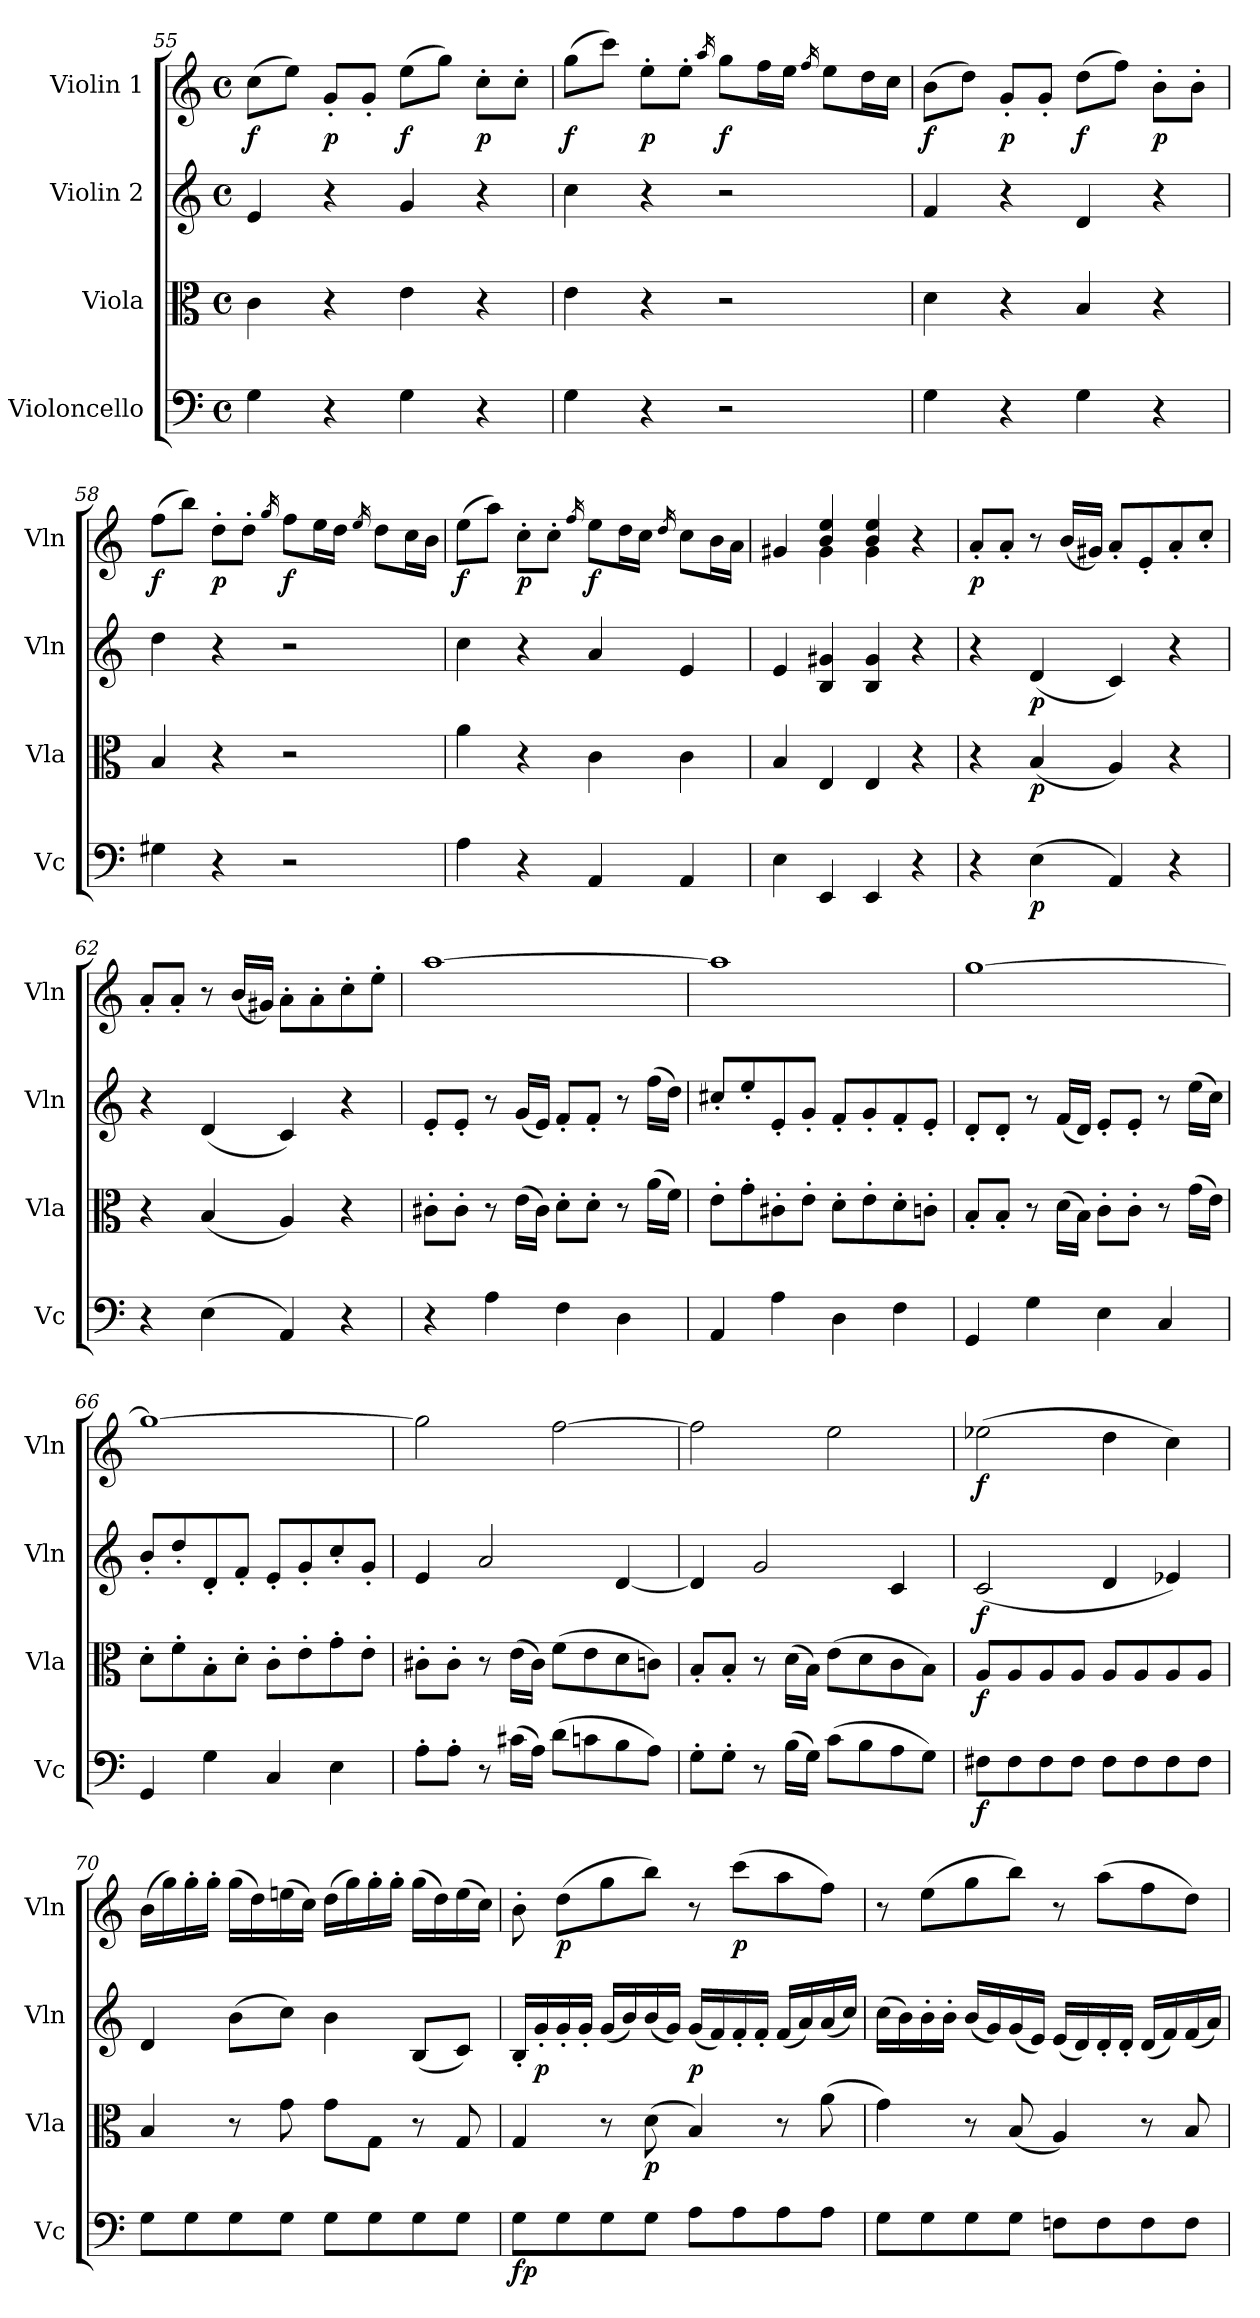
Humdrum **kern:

**kern	**dynam	**kern	**dynam	**kern	**dynam	**kern	**dynam
*part4	*part4	*part3	*part3	*part2	*part2	*part1	*part1
*staff4	*staff4	*staff3	*staff3	*staff2	*staff2	*staff1	*staff1
*I"Violoncello	*	*I"Viola	*	*I"Violin 2	*	*I"Violin 1	*
*I'Vc	*	*I'Vla	*	*I'Vln	*	*I'Vln	*
*clefF4	*	*clefC3	*	*clefG2	*	*clefG2	*
*k[]	*	*k[]	*	*k[]	*	*k[]	*
*M4/4	*	*M4/4	*	*M4/4	*	*M4/4	*
*met(c)	*	*met(c)	*	*met(c)	*	*met(c)	*
=55	=55	=55	=55	=55	=55	=55	=55
!	!	!	!	!	!	!	!LO:DY:b
4G\	.	4c\	.	4e/	.	(>8cc\L	f
.	.	.	.	.	.	8ee\J)	.
!	!	!	!	!	!	!	!LO:DY:b
4r	.	4r	.	4r	.	8g'/L	p
.	.	.	.	.	.	8g'/J	.
!	!	!	!	!	!	!	!LO:DY:b
4G\	.	4e\	.	4g/	.	(>8ee\L	f
.	.	.	.	.	.	8gg\J)	.
!	!	!	!	!	!	!	!LO:DY:b
4r	.	4r	.	4r	.	8cc'\L	p
.	.	.	.	.	.	8cc'\J	.
=56	=56	=56	=56	=56	=56	=56	=56
!	!	!	!	!	!	!	!LO:DY:b
4G\	.	4e\	.	4cc\	.	(>8gg\L	f
.	.	.	.	.	.	8ccc\J)	.
!	!	!	!	!	!	!	!LO:DY:b
4r	.	4r	.	4r	.	8ee'\L	p
.	.	.	.	.	.	8ee'\J	.
.	.	.	.	.	.	16qaa/	.
!	!	!	!	!	!	!	!LO:DY:b
2r	.	2r	.	2r	.	8gg\L	f
.	.	.	.	.	.	16ff\L	.
.	.	.	.	.	.	16ee\JJ	.
.	.	.	.	.	.	16qff/	.
.	.	.	.	.	.	8ee\L	.
.	.	.	.	.	.	16dd\L	.
.	.	.	.	.	.	16cc\JJ	.
=57	=57	=57	=57	=57	=57	=57	=57
!	!	!	!	!	!	!	!LO:DY:b
4G\	.	4d\	.	4f/	.	(>8b\L	f
.	.	.	.	.	.	8dd\J)	.
!	!	!	!	!	!	!	!LO:DY:b
4r	.	4r	.	4r	.	8g'/L	p
.	.	.	.	.	.	8g'/J	.
!	!	!	!	!	!	!	!LO:DY:b
4G\	.	4B/	.	4d/	.	(>8dd\L	f
.	.	.	.	.	.	8ff\J)	.
!	!	!	!	!	!	!	!LO:DY:b
4r	.	4r	.	4r	.	8b'\L	p
.	.	.	.	.	.	8b'\J	.
=58	=58	=58	=58	=58	=58	=58	=58
!	!	!	!	!	!	!	!LO:DY:b
4G#X\	.	4B/	.	4dd\	.	(>8ff\L	f
.	.	.	.	.	.	8bb\J)	.
!	!	!	!	!	!	!	!LO:DY:b
4r	.	4r	.	4r	.	8dd'\L	p
.	.	.	.	.	.	8dd'\J	.
.	.	.	.	.	.	16qgg/	.
!	!	!	!	!	!	!	!LO:DY:b
2r	.	2r	.	2r	.	8ff\L	f
.	.	.	.	.	.	16ee\L	.
.	.	.	.	.	.	16dd\JJ	.
.	.	.	.	.	.	16qee/	.
.	.	.	.	.	.	8dd\L	.
.	.	.	.	.	.	16cc\L	.
.	.	.	.	.	.	16b\JJ	.
!!LO:LB:g=z
=59	=59	=59	=59	=59	=59	=59	=59
!	!	!	!	!	!	!	!LO:DY:b
4A\	.	4a\	.	4cc\	.	(>8ee\L	f
.	.	.	.	.	.	8aa\J)	.
!	!	!	!	!	!	!	!LO:DY:b
4r	.	4r	.	4r	.	8cc'\L	p
.	.	.	.	.	.	8cc'\J	.
.	.	.	.	.	.	16qff/	.
!	!	!	!	!	!	!	!LO:DY:b
4AA/	.	4c\	.	4a/	.	8ee\L	f
.	.	.	.	.	.	16dd\L	.
.	.	.	.	.	.	16cc\JJ	.
.	.	.	.	.	.	16qdd/	.
4AA/	.	4c\	.	4e/	.	8cc\L	.
.	.	.	.	.	.	16b\L	.
.	.	.	.	.	.	16a\JJ	.
=60	=60	=60	=60	=60	=60	=60	=60
*	*	*	*	*	*	*^	*
4E\	.	4B/	.	4e/	.	4g#X/	4ryy	.
4EE/	.	4E/	.	4B/ 4g#X/	.	4b/ 4ee/	4g#\	.
4EE/	.	4E/	.	4B/ 4g#/	.	4b/ 4ee/	4g#\	.
4r	.	4r	.	4r	.	4r	4ryy	.
=61	=61	=61	=61	=61	=61	=61	=61	=61
!	!	!	!	!	!	!	!	!LO:DY:b
*	*	*	*	*	*	*v	*v	*
4r	.	4r	.	4r	.	8a'/L	p
.	.	.	.	.	.	8a'/J	.
!	!LO:DY:b	!	!LO:DY:b	!	!LO:DY:b	!	!
(>4E\	p	(<4B/	p	(<4d/	p	8r	.
.	.	.	.	.	.	(<16b/LL	.
.	.	.	.	.	.	16g#X/JJ)	.
4AA/)	.	4A/)	.	4c/)	.	8a'/L	.
.	.	.	.	.	.	8e'/	.
4r	.	4r	.	4r	.	8a'/	.
.	.	.	.	.	.	8cc'/J	.
=62	=62	=62	=62	=62	=62	=62	=62
4r	.	4r	.	4r	.	8a'/L	.
.	.	.	.	.	.	8a'/J	.
(>4E\	.	(<4B/	.	(<4d/	.	8r	.
.	.	.	.	.	.	(<16b/LL	.
.	.	.	.	.	.	16g#X/JJ)	.
4AA/)	.	4A/)	.	4c/)	.	8a'\L	.
.	.	.	.	.	.	8a'\	.
4r	.	4r	.	4r	.	8cc'\	.
.	.	.	.	.	.	8ee'\J	.
=63	=63	=63	=63	=63	=63	=63	=63
4r	.	8c#X'\L	.	8e'/L	.	[1aa	.
.	.	8c#'\J	.	8e'/J	.	.	.
4A\	.	8r	.	8r	.	.	.
.	.	(>16e\LL	.	(<16g/LL	.	.	.
.	.	16c#\JJ)	.	16e/JJ)	.	.	.
4F\	.	8d'\L	.	8f'/L	.	.	.
.	.	8d'\J	.	8f'/J	.	.	.
4D\	.	8r	.	8r	.	.	.
.	.	(>16a\LL	.	(>16ff\LL	.	.	.
.	.	16f\JJ)	.	16dd\JJ)	.	.	.
=64	=64	=64	=64	=64	=64	=64	=64
4AA/	.	8e'\L	.	8cc#X'/L	.	1aa]	.
.	.	8g'\	.	8ee'/	.	.	.
4A\	.	8c#X'\	.	8e'/	.	.	.
.	.	8e'\J	.	8g'/J	.	.	.
4D\	.	8d'\L	.	8f'/L	.	.	.
.	.	8e'\	.	8g'/	.	.	.
4F\	.	8d'\	.	8f'/	.	.	.
.	.	8cn'\J	.	8e'/J	.	.	.
=65	=65	=65	=65	=65	=65	=65	=65
4GG/	.	8B'/L	.	8d'/L	.	[1gg	.
.	.	8B'/J	.	8d'/J	.	.	.
4G\	.	8r	.	8r	.	.	.
.	.	(>16d\LL	.	(<16f/LL	.	.	.
.	.	16B\JJ)	.	16d/JJ)	.	.	.
4E\	.	8c'\L	.	8e'/L	.	.	.
.	.	8c'\J	.	8e'/J	.	.	.
4C/	.	8r	.	8r	.	.	.
.	.	(>16g\LL	.	(>16ee\LL	.	.	.
.	.	16e\JJ)	.	16cc\JJ)	.	.	.
!!LO:PB:g=z
=66	=66	=66	=66	=66	=66	=66	=66
4GG/	.	8d'\L	.	8b'/L	.	1gg_	.
.	.	8f'\	.	8dd'/	.	.	.
4G\	.	8B'\	.	8d'/	.	.	.
.	.	8d'\J	.	8f'/J	.	.	.
4C/	.	8c'\L	.	8e'/L	.	.	.
.	.	8e'\	.	8g'/	.	.	.
4E\	.	8g'\	.	8cc'/	.	.	.
.	.	8e'\J	.	8g'/J	.	.	.
=67	=67	=67	=67	=67	=67	=67	=67
8A'\L	.	8c#X'\L	.	4e/	.	2gg\]	.
8A'\J	.	8c#'\J	.	.	.	.	.
8r	.	8r	.	2a/	.	.	.
(>16c#X\LL	.	(>16e\LL	.	.	.	.	.
16A\JJ)	.	16c#\JJ)	.	.	.	.	.
(>8d\L	.	(>8f\L	.	.	.	[2ff\	.
8cn\	.	8e\	.	.	.	.	.
8B\	.	8d\	.	[4d/	.	.	.
8A\J)	.	8cn\J)	.	.	.	.	.
=68	=68	=68	=68	=68	=68	=68	=68
8G'\L	.	8B'/L	.	4d/]	.	2ff\]	.
8G'\J	.	8B'/J	.	.	.	.	.
8r	.	8r	.	2g/	.	.	.
(>16B\LL	.	(>16d\LL	.	.	.	.	.
16G\JJ)	.	16B\JJ)	.	.	.	.	.
(>8c\L	.	(>8e\L	.	.	.	2ee\	.
8B\	.	8d\	.	.	.	.	.
8A\	.	8c\	.	4c/	.	.	.
8G\J)	.	8B\J)	.	.	.	.	.
=69	=69	=69	=69	=69	=69	=69	=69
!	!LO:DY:b	!	!LO:DY:b	!	!LO:DY:b	!	!LO:DY:b
8F#X\L	f	8A/L	f	(<2c/	f	(>2ee-X\	f
8F#\	.	8A/	.	.	.	.	.
8F#\	.	8A/	.	.	.	.	.
8F#\J	.	8A/J	.	.	.	.	.
8F#\L	.	8A/L	.	4d/	.	4dd\	.
8F#\	.	8A/	.	.	.	.	.
8F#\	.	8A/	.	4e-X/)	.	4cc\)	.
8F#\J	.	8A/J	.	.	.	.	.
=70	=70	=70	=70	=70	=70	=70	=70
8G\L	.	4B/	.	4d/	.	(>16b\LL	.
.	.	.	.	.	.	16gg\)	.
8G\	.	.	.	.	.	16gg'\	.
.	.	.	.	.	.	16gg'\JJ	.
8G\	.	8r	.	(>8b\L	.	(>16gg\LL	.
.	.	.	.	.	.	16dd\)	.
8G\J	.	8g\	.	8cc\J)	.	(>16een\	.
.	.	.	.	.	.	16cc\JJ)	.
8G\L	.	8g\L	.	4b\	.	(>16dd\LL	.
.	.	.	.	.	.	16gg\)	.
8G\	.	8G\J	.	.	.	16gg'\	.
.	.	.	.	.	.	16gg'\JJ	.
8G\	.	8r	.	(<8B/L	.	(>16gg\LL	.
.	.	.	.	.	.	16dd\)	.
8G\J	.	8G/	.	8c/J)	.	(>16ee\	.
.	.	.	.	.	.	16cc\JJ)	.
=71	=71	=71	=71	=71	=71	=71	=71
!	!LO:DY:b	!	!	!	!	!	!
8G\L	fp	4G/	.	16B'/LL	.	8b'\	.
!	!	!	!	!	!LO:DY:b	!	!
.	.	.	.	16g'/	p	.	.
!	!	!	!	!	!	!	!LO:DY:b
8G\	.	.	.	16g'/	.	(>8dd\L	p
.	.	.	.	16g'/JJ	.	.	.
8G\	.	8r	.	(<16g/LL	.	8gg\	.
.	.	.	.	16b/)	.	.	.
!	!	!	!LO:DY:b	!	!	!	!
8G\J	.	(>8d\	p	(<16b/	.	8bb\J)	.
.	.	.	.	16g/JJ)	.	.	.
!	!	!	!	!	!LO:DY:b	!	!
8A\L	.	4B/)	.	(<16g/LL	p	8r	.
.	.	.	.	16f/)	.	.	.
!	!	!	!	!	!	!	!LO:DY:b
8A\	.	.	.	16f'/	.	(>8ccc\L	p
.	.	.	.	16f'/JJ	.	.	.
8A\	.	8r	.	(<16f/LL	.	8aa\	.
.	.	.	.	16a/)	.	.	.
8A\J	.	(>8a\	.	(<16a/	.	8ff\J)	.
.	.	.	.	16cc/JJ)	.	.	.
!!LO:LB:g=z
=72	=72	=72	=72	=72	=72	=72	=72
8G\L	.	4g\)	.	(>16cc\LL	.	8r	.
.	.	.	.	16b\)	.	.	.
8G\	.	.	.	16b'\	.	(>8ee\L	.
.	.	.	.	16b'\JJ	.	.	.
8G\	.	8r	.	(<16b/LL	.	8gg\	.
.	.	.	.	16g/)	.	.	.
8G\J	.	(<8B/	.	(<16g/	.	8bb\J)	.
.	.	.	.	16e/JJ)	.	.	.
8Fn\L	.	4A/)	.	(<16e/LL	.	8r	.
.	.	.	.	16d/)	.	.	.
8F\	.	.	.	16d'/	.	(>8aa\L	.
.	.	.	.	16d'/JJ	.	.	.
8F\	.	8r	.	(<16d/LL	.	8ff\	.
.	.	.	.	16f/)	.	.	.
8F\J	.	8B/	.	(<16f/	.	8dd\J)	.
.	.	.	.	16a/JJ)	.	.	.
=	=	=	=	=	=	=	=
*-	*-	*-	*-	*-	*-	*-	*-
